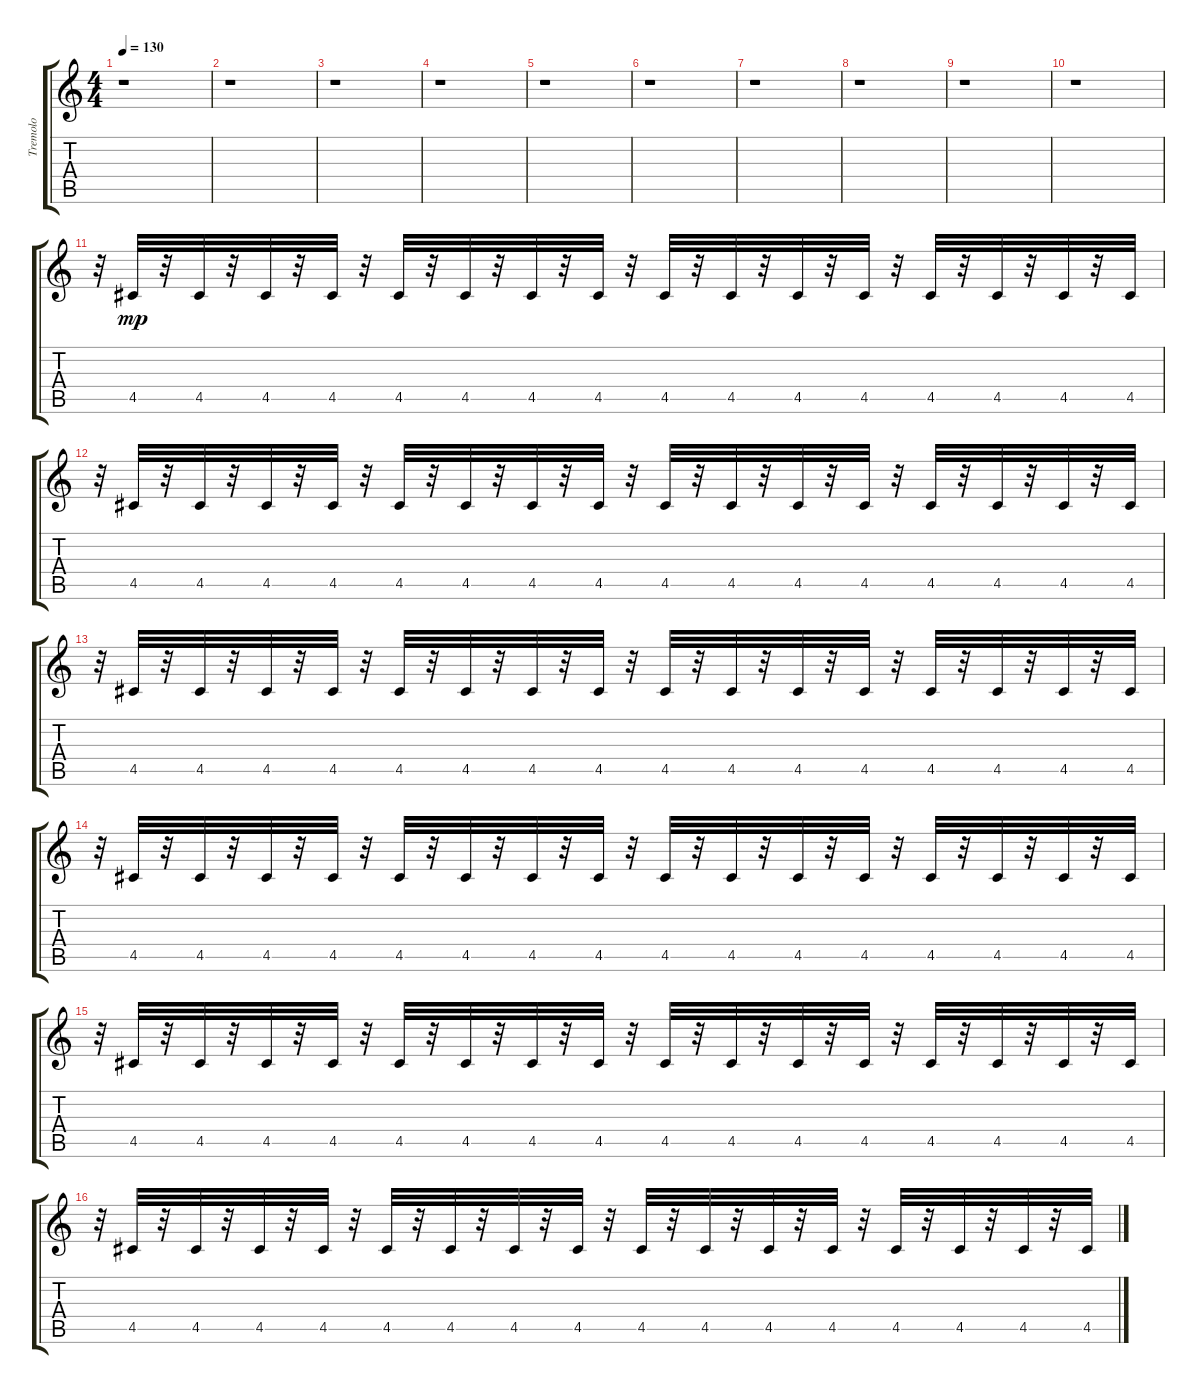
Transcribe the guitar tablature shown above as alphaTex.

\track ("Tremolo" "Tremolo") {instrument acousticguitarnylon}
\staff {score tabs}
\tuning (E4 B3 G3 D3 A2 E2) {hide}
\ts (4 4)
\tempo 130
\clef g2
\ks c
r.1{dy mf} |
r.1 |
r.1 |
r.1 |
r.1 |
r.1 |
r.1 |
r.1 |
r.1 |
r.1 |
r.32 4.5.32{dy mp} r.32 4.5.32 r.32 4.5.32 r.32 4.5.32 r.32 4.5.32 r.32 4.5.32 r.32 4.5.32 r.32 4.5.32 r.32 4.5.32 r.32 4.5.32 r.32 4.5.32 r.32 4.5.32 r.32 4.5.32 r.32 4.5.32 r.32 4.5.32 r.32 4.5.32 |
r.32 4.5.32 r.32 4.5.32 r.32 4.5.32 r.32 4.5.32 r.32 4.5.32 r.32 4.5.32 r.32 4.5.32 r.32 4.5.32 r.32 4.5.32 r.32 4.5.32 r.32 4.5.32 r.32 4.5.32 r.32 4.5.32 r.32 4.5.32 r.32 4.5.32 r.32 4.5.32 |
r.32 4.5.32 r.32 4.5.32 r.32 4.5.32 r.32 4.5.32 r.32 4.5.32 r.32 4.5.32 r.32 4.5.32 r.32 4.5.32 r.32 4.5.32 r.32 4.5.32 r.32 4.5.32 r.32 4.5.32 r.32 4.5.32 r.32 4.5.32 r.32 4.5.32 r.32 4.5.32 |
r.32 4.5.32 r.32 4.5.32 r.32 4.5.32 r.32 4.5.32 r.32 4.5.32 r.32 4.5.32 r.32 4.5.32 r.32 4.5.32 r.32 4.5.32 r.32 4.5.32 r.32 4.5.32 r.32 4.5.32 r.32 4.5.32 r.32 4.5.32 r.32 4.5.32 r.32 4.5.32 |
r.32 4.5.32 r.32 4.5.32 r.32 4.5.32 r.32 4.5.32 r.32 4.5.32 r.32 4.5.32 r.32 4.5.32 r.32 4.5.32 r.32 4.5.32 r.32 4.5.32 r.32 4.5.32 r.32 4.5.32 r.32 4.5.32 r.32 4.5.32 r.32 4.5.32 r.32 4.5.32 |
r.32 4.5.32 r.32 4.5.32 r.32 4.5.32 r.32 4.5.32 r.32 4.5.32 r.32 4.5.32 r.32 4.5.32 r.32 4.5.32 r.32 4.5.32 r.32 4.5.32 r.32 4.5.32 r.32 4.5.32 r.32 4.5.32 r.32 4.5.32 r.32 4.5.32 r.32 4.5.32
